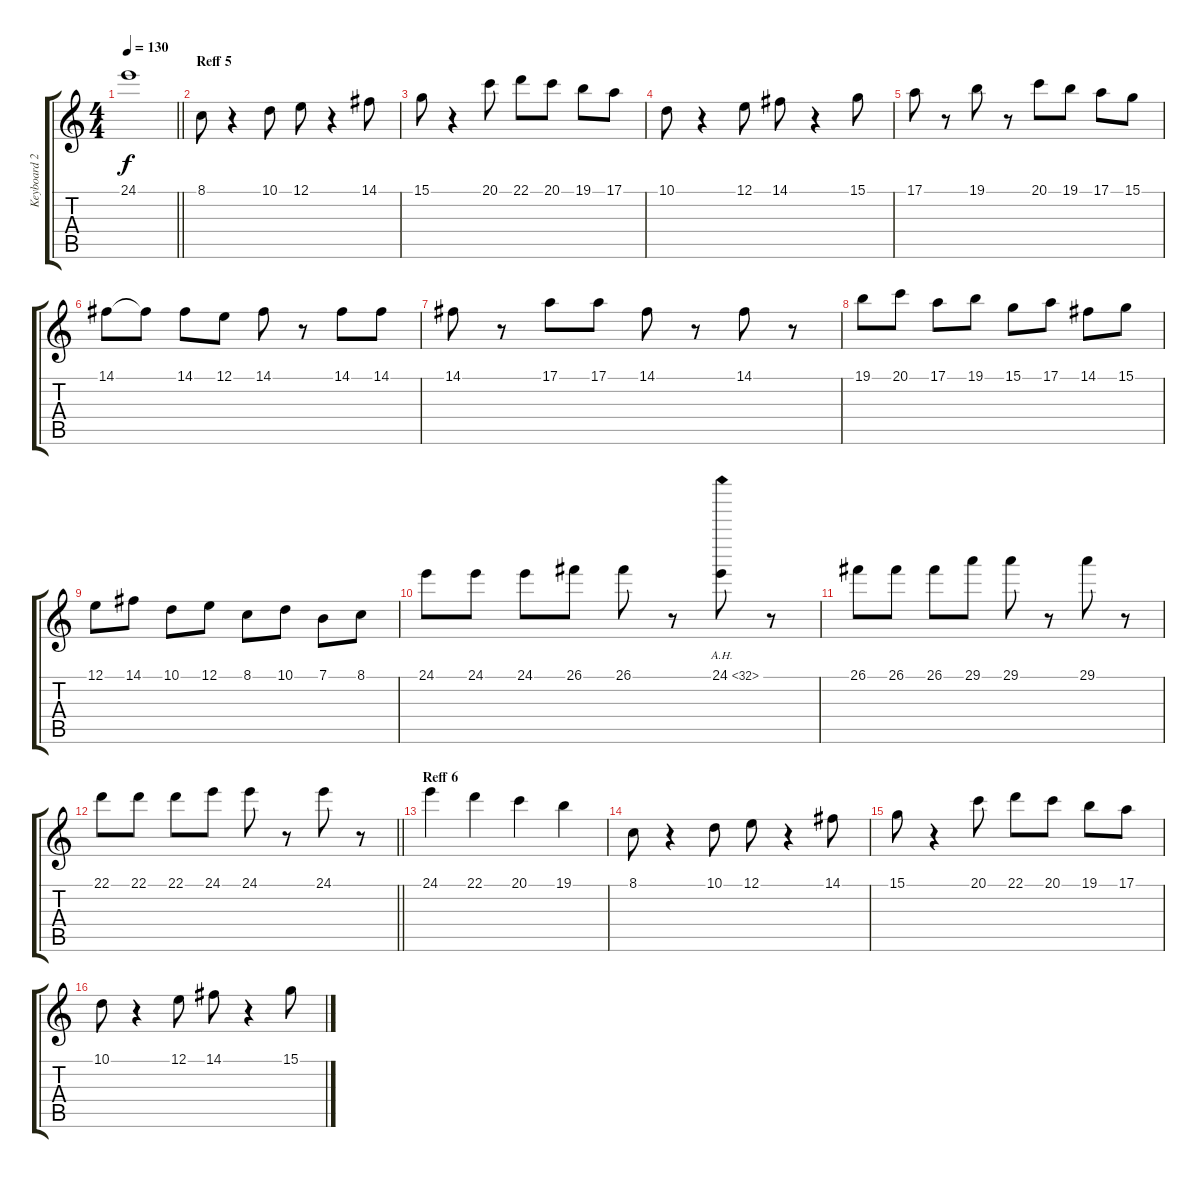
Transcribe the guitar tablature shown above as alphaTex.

\track ("Keyboard 2" "Keyboard 2") {instrument electricgrandpiano}
\staff {score tabs}
\tuning (E4 B3 G3 D3 A2 E2) {hide}
\ts (4 4)
\tempo 130
\clef g2
\barLineRight lightlight
\ks c
24.1.1{dy f} |
\section ("" "Reff 5")
8.1.8{volume 14 balance 13 instrument stringensemble1} r.4 10.1.8 12.1.8 r.4 14.1.8 |
15.1.8 r.4 20.1.8 22.1.8 20.1.8 19.1.8 17.1.8 |
10.1.8 r.4 12.1.8 14.1.8 r.4 15.1.8 |
17.1.8 r.8 19.1.8 r.8 20.1.8 19.1.8 17.1.8 15.1.8 |
14.1.8 14.1{t}.8 14.1.8 12.1.8 14.1.8 r.8 14.1.8 14.1.8 |
14.1.8 r.8 17.1.8 17.1.8 14.1.8 r.8 14.1.8 r.8 |
19.1.8 20.1.8 17.1.8 19.1.8 15.1.8 17.1.8 14.1.8 15.1.8 |
12.1.8 14.1.8 10.1.8 12.1.8 8.1.8 10.1.8 7.1.8 8.1.8 |
24.1.8 24.1.8 24.1.8 26.1.8 26.1.8 r.8 24.1{ah 8}.8 r.8 |
26.1.8 26.1.8 26.1.8 29.1.8 29.1.8 r.8 29.1.8 r.8 |
\barLineRight lightlight
22.1.8 22.1.8 22.1.8 24.1.8 24.1.8 r.8 24.1.8 r.8 |
\section ("" "Reff 6")
24.1.4 22.1.4 20.1.4 19.1.4 |
8.1.8 r.4 10.1.8 12.1.8 r.4 14.1.8 |
15.1.8 r.4 20.1.8 22.1.8 20.1.8 19.1.8 17.1.8 |
10.1.8 r.4 12.1.8 14.1.8 r.4 15.1.8
